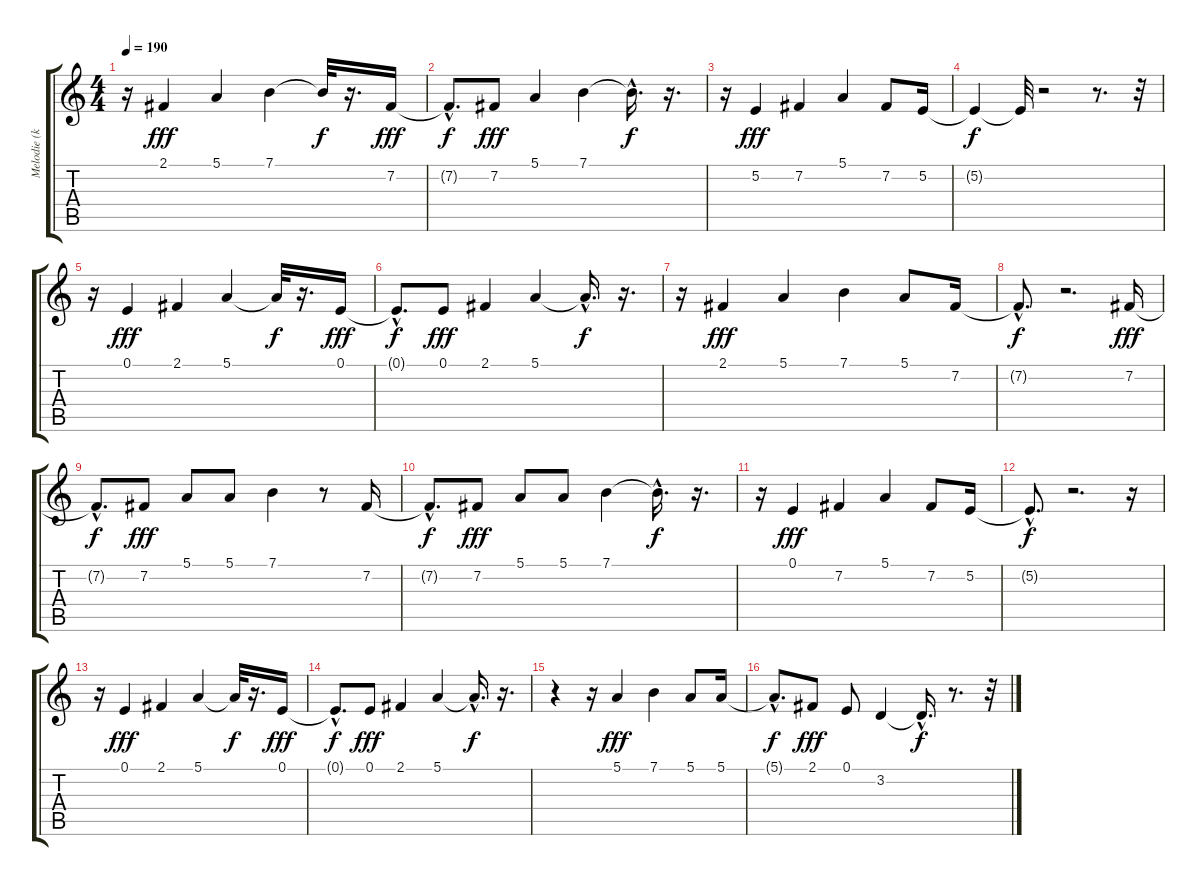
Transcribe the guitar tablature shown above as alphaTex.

\track ("Melodie (keine)" "Melodie (k") {instrument violin}
\staff {score tabs}
\tuning (E4 B3 G3 D3 A2 E2) {hide}
\ts (4 4)
\tempo 190
\clef g2
\ks c
r.16{dy f} 2.1.4{dy fff} 5.1.4 7.1.4 7.1{t}.32{dy f} r.16{d} 7.2.16{dy fff} |
7.2{hac t}.8{d dy f} 7.2.8{dy fff} 5.1.4 7.1.4 7.1{hac t}.16{d dy f} r.16{d} |
r.16 5.2.4{dy fff} 7.2.4 5.1.4 7.2.8 5.2.16 |
5.2{t}.4{dy f} 5.2{t}.32 r.2 r.8{d} r.32 |
r.16 0.1.4{dy fff} 2.1.4 5.1.4 5.1{t}.32{dy f} r.16{d} 0.1.16{dy fff} |
0.1{hac t}.8{d dy f} 0.1.8{dy fff} 2.1.4 5.1.4 5.1{hac t}.16{d dy f} r.16{d} |
r.16 2.1.4{dy fff} 5.1.4 7.1.4 5.1.8 7.2.16 |
7.2{hac t}.8{d dy f} r.2{d} 7.2.16{dy fff} |
7.2{hac t}.8{d dy f} 7.2.8{dy fff} 5.1.8 5.1.8 7.1.4 r.8 7.2.16 |
7.2{hac t}.8{d dy f} 7.2.8{dy fff} 5.1.8 5.1.8 7.1.4 7.1{hac t}.16{d dy f} r.16{d} |
r.16 0.1.4{dy fff} 7.2.4 5.1.4 7.2.8 5.2.16 |
5.2{hac t}.8{d dy f} r.2{d} r.16 |
r.16 0.1.4{dy fff} 2.1.4 5.1.4 5.1{t}.32{dy f} r.16{d} 0.1.16{dy fff} |
0.1{hac t}.8{d dy f} 0.1.8{dy fff} 2.1.4 5.1.4 5.1{hac t}.16{d dy f} r.16{d} |
r.4 r.16 5.1.4{dy fff} 7.1.4 5.1.8 5.1.16 |
5.1{hac t}.8{d dy f} 2.1.8{dy fff} 0.1.8 3.2.4 3.2{hac t}.16{d dy f} r.8{d} r.32
